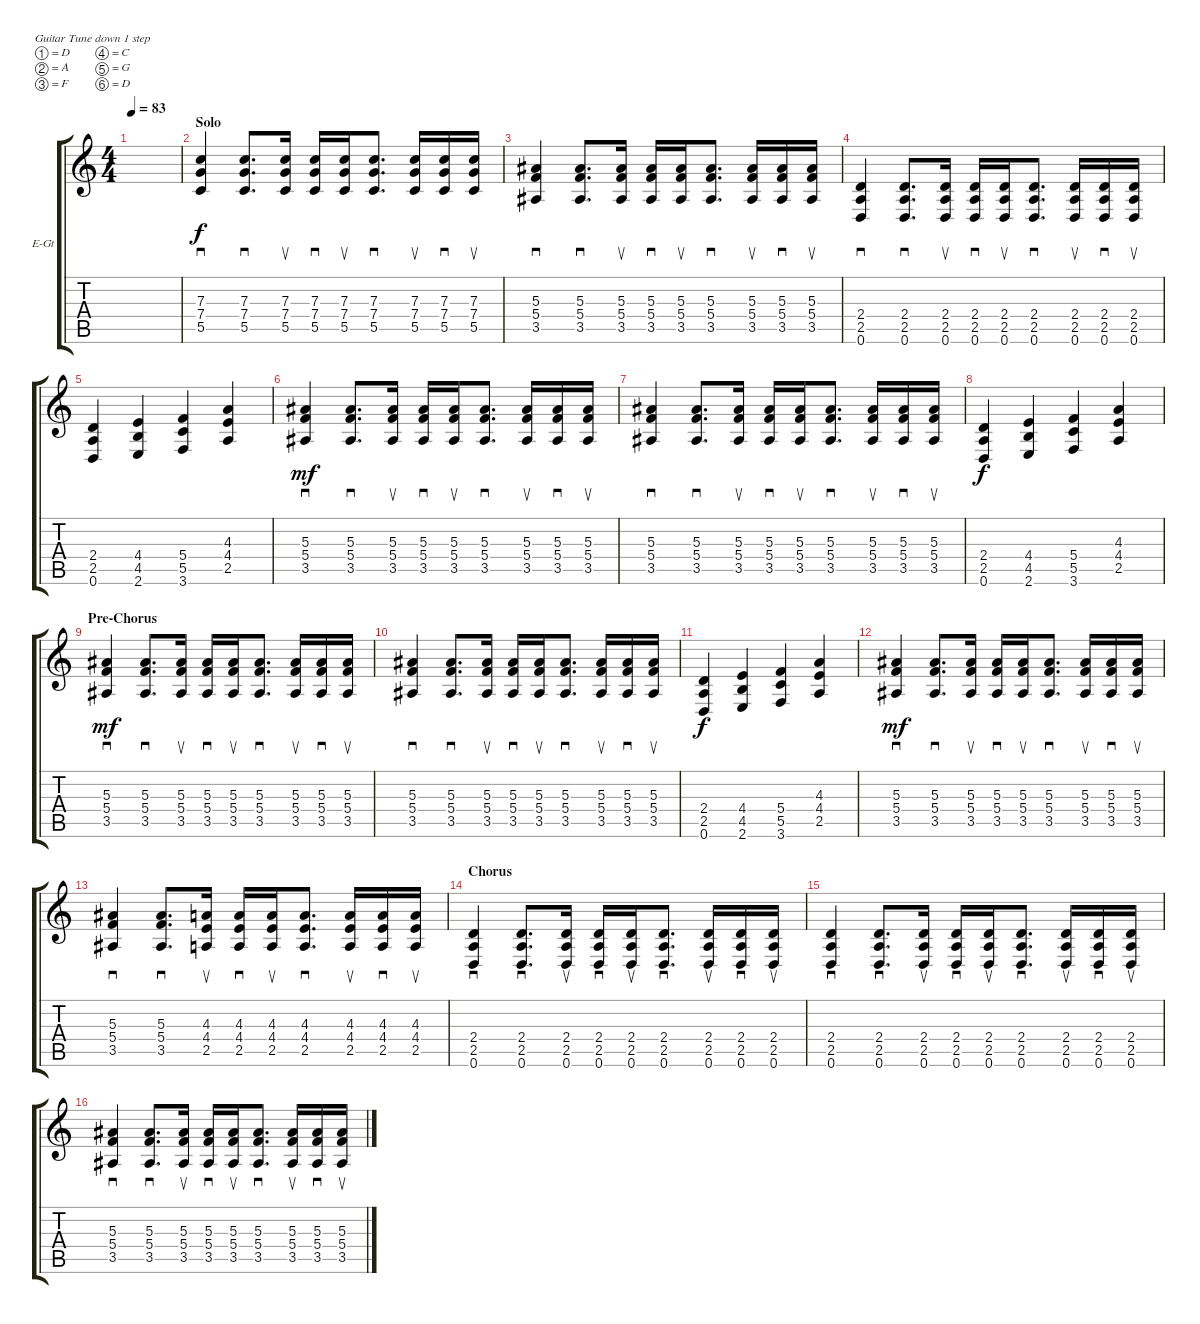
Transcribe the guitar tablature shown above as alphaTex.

\defaultSystemsLayout 4
\bracketExtendMode groupsimilarinstruments
\firstSystemTrackNameOrientation horizontal
\otherSystemsTrackNameOrientation horizontal
\track ("Electric Guitar" "E-Gt") {instrument distortionguitar}
\staff {score tabs}
\tuning (D4 A3 F3 C3 G2 D2)
\ts (4 4)
\tempo 83
\clef g2
\ks c
|
\section ("" "Solo")
(5.5 7.3 7.4).4{sd} (5.5 7.3 7.4).8{d sd} (5.5 7.3 7.4).16{su} (5.5 7.3 7.4).16{sd} (5.5 7.3 7.4).16{su} (5.5 7.3 7.4).8{d sd} (5.5 7.3 7.4).16{su} (5.5 7.3 7.4).16{sd} (5.5 7.4 7.3).16{su} |
(3.5 5.3 5.4).4{sd} (3.5 5.3 5.4).8{d sd} (3.5 5.3 5.4).16{su} (3.5 5.3 5.4).16{sd} (3.5 5.3 5.4).16{su} (3.5 5.3 5.4).8{d sd} (3.5 5.3 5.4).16{su} (3.5 5.3 5.4).16{sd} (3.5 5.4 5.3).16{su} |
(2.5 2.4 0.6).4{sd} (2.5 2.4 0.6).8{d sd} (2.5 2.4 0.6).16{su} (2.5 2.4 0.6).16{sd} (2.5 2.4 0.6).16{su} (2.5 2.4 0.6).8{d sd} (2.5 2.4 0.6).16{su} (2.5 2.4 0.6).16{sd} (2.5 2.4 0.6).16{su} |
(0.6 2.5 2.4).4{dy f} (2.6 4.5 4.4).4 (3.6 5.5 5.4).4 (2.5 4.4 4.3).4 |
(3.5 5.3 5.4).4{sd dy mf} (3.5 5.3 5.4).8{d sd} (3.5 5.3 5.4).16{su} (3.5 5.3 5.4).16{sd} (3.5 5.3 5.4).16{su} (3.5 5.3 5.4).8{d sd} (3.5 5.3 5.4).16{su} (3.5 5.3 5.4).16{sd} (3.5 5.4 5.3).16{su} |
(3.5 5.3 5.4).4{sd} (3.5 5.3 5.4).8{d sd} (3.5 5.3 5.4).16{su} (3.5 5.3 5.4).16{sd} (3.5 5.3 5.4).16{su} (3.5 5.3 5.4).8{d sd} (3.5 5.3 5.4).16{su} (3.5 5.3 5.4).16{sd} (3.5 5.4 5.3).16{su} |
(0.6 2.5 2.4).4{dy f} (2.6 4.5 4.4).4 (3.6 5.5 5.4).4 (2.5 4.4 4.3).4 |
\section ("" "Pre-Chorus")
(3.5 5.3 5.4).4{sd dy mf} (3.5 5.3 5.4).8{d sd} (3.5 5.3 5.4).16{su} (3.5 5.3 5.4).16{sd} (3.5 5.3 5.4).16{su} (3.5 5.3 5.4).8{d sd} (3.5 5.3 5.4).16{su} (3.5 5.3 5.4).16{sd} (3.5 5.3 5.4).16{su} |
(3.5 5.3 5.4).4{sd} (3.5 5.3 5.4).8{d sd} (3.5 5.3 5.4).16{su} (3.5 5.3 5.4).16{sd} (3.5 5.3 5.4).16{su} (3.5 5.3 5.4).8{d sd} (3.5 5.3 5.4).16{su} (3.5 5.3 5.4).16{sd} (3.5 5.3 5.4).16{su} |
(0.6 2.5 2.4).4{dy f} (2.6 4.5 4.4).4 (3.6 5.5 5.4).4 (2.5 4.4 4.3).4 |
(3.5 5.3 5.4).4{sd dy mf} (3.5 5.3 5.4).8{d sd} (3.5 5.3 5.4).16{su} (3.5 5.3 5.4).16{sd} (3.5 5.3 5.4).16{su} (3.5 5.3 5.4).8{d sd} (3.5 5.3 5.4).16{su} (3.5 5.3 5.4).16{sd} (3.5 5.3 5.4).16{su} |
(3.5 5.3 5.4).4{sd} (3.5 5.3 5.4).8{d sd} (2.5 4.4 4.3).16{su} (2.5 4.4 4.3).16{sd} (2.5 4.4 4.3).16{su} (2.5 4.4 4.3).8{d sd} (2.5 4.4 4.3).16{su} (2.5 4.4 4.3).16{sd} (2.5 4.4 4.3).16{su} |
\section ("" "Chorus")
(0.6 2.5 2.4).4{sd} (0.6 2.5 2.4).8{d sd} (0.6 2.4 2.5).16{su} (0.6 2.4 2.5).16{sd} (0.6 2.4 2.5).16{su} (0.6 2.5 2.4).8{d sd} (0.6 2.4 2.5).16{su} (0.6 2.4 2.5).16{sd} (0.6 2.4 2.5).16{su} |
(0.6 2.5 2.4).4{sd} (0.6 2.5 2.4).8{d sd} (0.6 2.4 2.5).16{su} (0.6 2.4 2.5).16{sd} (0.6 2.4 2.5).16{su} (0.6 2.5 2.4).8{d sd} (0.6 2.4 2.5).16{su} (0.6 2.4 2.5).16{sd} (0.6 2.4 2.5).16{su} |
(3.5 5.3 5.4).4{sd} (3.5 5.3 5.4).8{d sd} (3.5 5.3 5.4).16{su} (3.5 5.3 5.4).16{sd} (3.5 5.3 5.4).16{su} (3.5 5.3 5.4).8{d sd} (3.5 5.3 5.4).16{su} (3.5 5.3 5.4).16{sd} (3.5 5.3 5.4).16{su}
